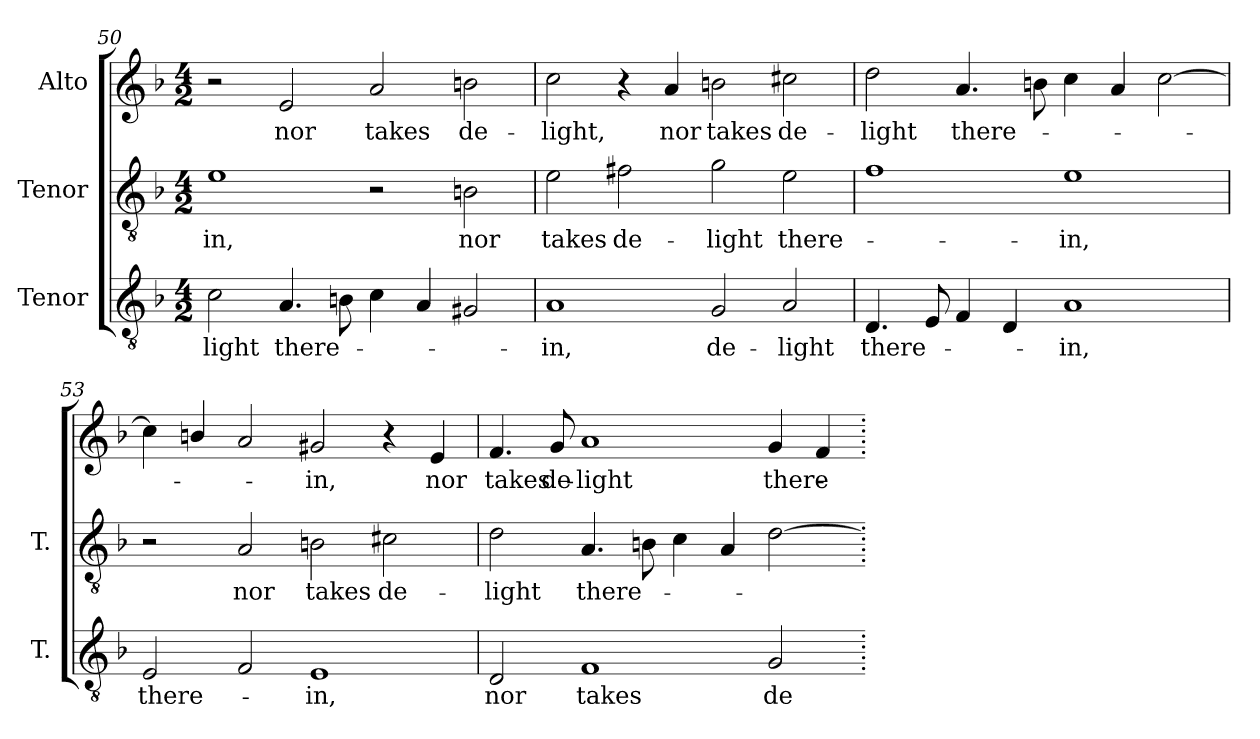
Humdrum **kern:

**kern	**text	**kern	**text	**kern	**text
*part3	*part3	*part2	*part2	*part1	*part1
*staff3	*staff3	*staff2	*staff2	*staff1	*staff1
*I"Tenor	*	*I"Tenor	*	*I"Alto	*
*I'T.	*	*I'T.	*	*	*
*clefGv2	*	*clefGv2	*	*clefG2	*
*ITrd7c12	*	*ITrd7c12	*	*	*
*k[b-]	*	*k[b-]	*	*k[b-]	*
*F:	*	*F:	*	*F:	*
*M4/2	*	*M4/2	*	*M4/2	*
=50	=50	=50	=50	=50	=50
!	!LO:LY:b:color=#000000	!	!	!	!
!	!	!	!LO:LY:b:color=#000000	!	!
2Ci\	-light	1Ei	-in,	2r	.
!	!LO:LY:b:color=#000000	!	!	!	!
!	!	!	!	!	!LO:LY:b:color=#000000
4.AAi/	there-	.	.	2ei/	nor
8BBni\	.	.	.	.	.
!	!	!	!	!	!LO:LY:b:color=#000000
4Ci\	.	2r	.	2ai/	takes
4AAi/	.	.	.	.	.
!	!	!	!LO:LY:b:color=#000000	!	!
!	!	!	!	!	!LO:LY:b:color=#000000
2GG#Xi/	.	2BBni\	nor	2bni\	de-
=51	=51	=51	=51	=51	=51
!	!LO:LY:b:color=#000000	!	!	!	!
!	!	!	!LO:LY:b:color=#000000	!	!
!	!	!	!	!	!LO:LY:b:color=#000000
1AAi	-in,	2Ei\	takes	2cci\	-light,
!	!	!	!LO:LY:b:color=#000000	!	!
.	.	2F#Xi\	de-	4r	.
!	!	!	!	!	!LO:LY:b:color=#000000
.	.	.	.	4ai/	nor
!	!LO:LY:b:color=#000000	!	!	!	!
!	!	!	!LO:LY:b:color=#000000	!	!
!	!	!	!	!	!LO:LY:b:color=#000000
2GGi/	de-	2Gi\	-light	2bni\	takes
!	!LO:LY:b:color=#000000	!	!	!	!
!	!	!	!LO:LY:b:color=#000000	!	!
!	!	!	!	!	!LO:LY:b:color=#000000
2AAi/	-light	2Ei\	there-	2cc#Xi\	de-
=52	=52	=52	=52	=52	=52
!	!LO:LY:b:color=#000000	!	!	!	!
!	!	!	!	!	!LO:LY:b:color=#000000
4.DDi/	there-	1Fi	.	2ddi\	-light
8EEi/	.	.	.	.	.
!	!	!	!	!	!LO:LY:b:color=#000000
4FFi/	.	.	.	4.ai/	there-
4DDi/	.	.	.	.	.
.	.	.	.	8bni\	.
!	!LO:LY:b:color=#000000	!	!	!	!
!	!	!	!LO:LY:b:color=#000000	!	!
1AAi	-in,	1Ei	-in,	4cci\	.
.	.	.	.	4ai/	.
.	.	.	.	[2cci\	.
!!LO:LB:g=z
=53	=53	=53	=53	=53	=53
!	!LO:LY:b:color=#000000	!	!	!	!
2EEi/	there-	2r	.	4cci\]	.
.	.	.	.	4bni/	.
!	!	!	!LO:LY:b:color=#000000	!	!
2FFi/	.	2AAi/	nor	2ai/	.
!	!LO:LY:b:color=#000000	!	!	!	!
!	!	!	!LO:LY:b:color=#000000	!	!
!	!	!	!	!	!LO:LY:b:color=#000000
1EEi	-in,	2BBni\	takes	2g#Xi/	-in,
!	!	!	!LO:LY:b:color=#000000	!	!
.	.	2C#Xi\	de-	4r	.
!	!	!	!	!	!LO:LY:b:color=#000000
.	.	.	.	4ei/	nor
=54	=54	=54	=54	=54	=54
!	!LO:LY:b:color=#000000	!	!	!	!
!	!	!	!LO:LY:b:color=#000000	!	!
!	!	!	!	!	!LO:LY:b:color=#000000
2DDi/	nor	2Di\	-light	4.fi/	takes
!	!	!	!	!	!LO:LY:b:color=#000000
.	.	.	.	8gi/	de-
!	!LO:LY:b:color=#000000	!	!	!	!
!	!	!	!LO:LY:b:color=#000000	!	!
!	!	!	!	!	!LO:LY:b:color=#000000
1FFi	takes	4.AAi/	there-	1ai	-light
.	.	8BBni\	.	.	.
.	.	4Ci\	.	.	.
.	.	4AAi/	.	.	.
!	!LO:LY:b:color=#000000	!	!	!	!
!	!	!	!	!	!LO:LY:b:color=#000000
2GGi/	de-	[2Di\	.	4gi/	there-
.	.	.	.	4fi/	.
=.	=.	=.	=.	=.	=.
*-	*-	*-	*-	*-	*-
